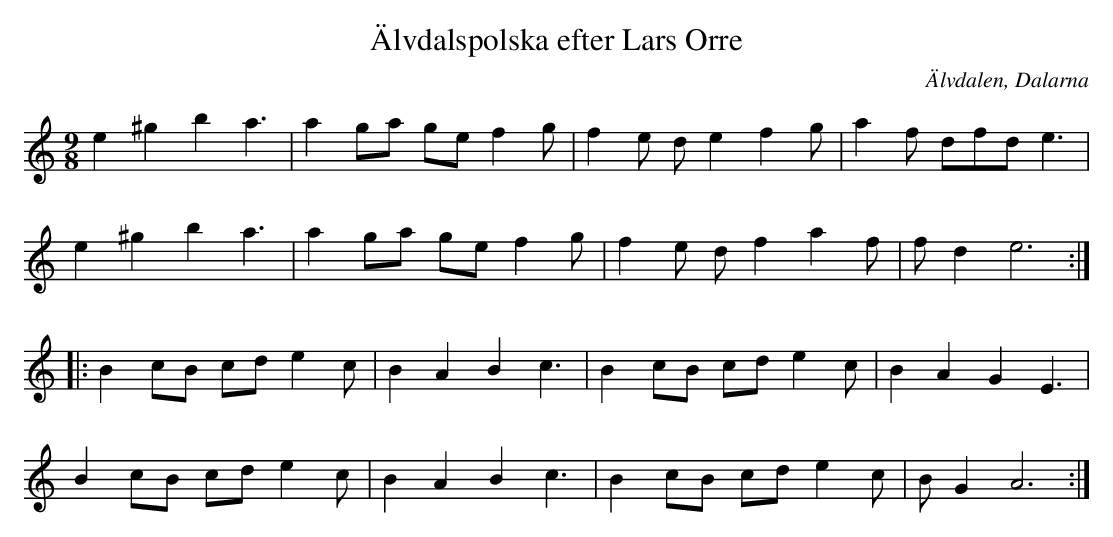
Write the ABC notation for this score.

X:1
T: Älvdalspolska efter Lars Orre
O: Älvdalen, Dalarna
M: 9/8
L: 1/8
K: Am
e2 ^g2 b2 a3 | a2 ga ge f2 g| f2 e d e2 f2 g | a2 f dfd e3 |
e2 ^g2 b2 a3 | a2 ga ge f2 g | f2 e d f2 a2 f | fd2 e6 :|
|: B2 cB cd e2 c | B2 A2 B2 c3 | B2 cB cd e2 c | B2 A2 G2 E3 |
B2 cB cd e2 c | B2 A2 B2 c3 | B2 cB cd e2 c | BG2 A6 :|
